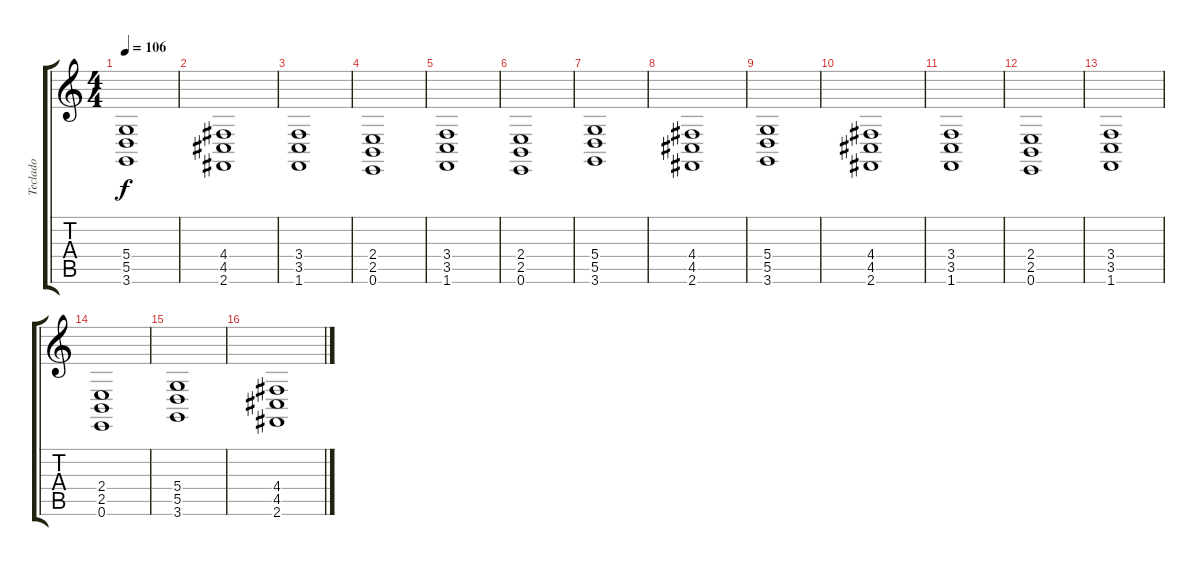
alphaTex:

\track ("Teclado" "Teclado") {instrument tremolostrings}
\staff {score tabs}
\tuning (E4 B3 G3 D3 A2 E2) {hide}
\ts (4 4)
\tempo 106
\clef g2
\ks c
(5.4 5.5 3.6).1{dy f} |
(4.4 4.5 2.6).1 |
(3.4 3.5 1.6).1 |
(2.4 2.5 0.6).1 |
(3.4 3.5 1.6).1 |
(2.4 2.5 0.6).1 |
(5.4 5.5 3.6).1 |
(4.4 4.5 2.6).1 |
(5.4 5.5 3.6).1 |
(4.4 4.5 2.6).1 |
(3.4 3.5 1.6).1 |
(2.4 2.5 0.6).1 |
(3.4 3.5 1.6).1 |
(2.4 2.5 0.6).1 |
(5.4 5.5 3.6).1 |
(4.4 4.5 2.6).1
